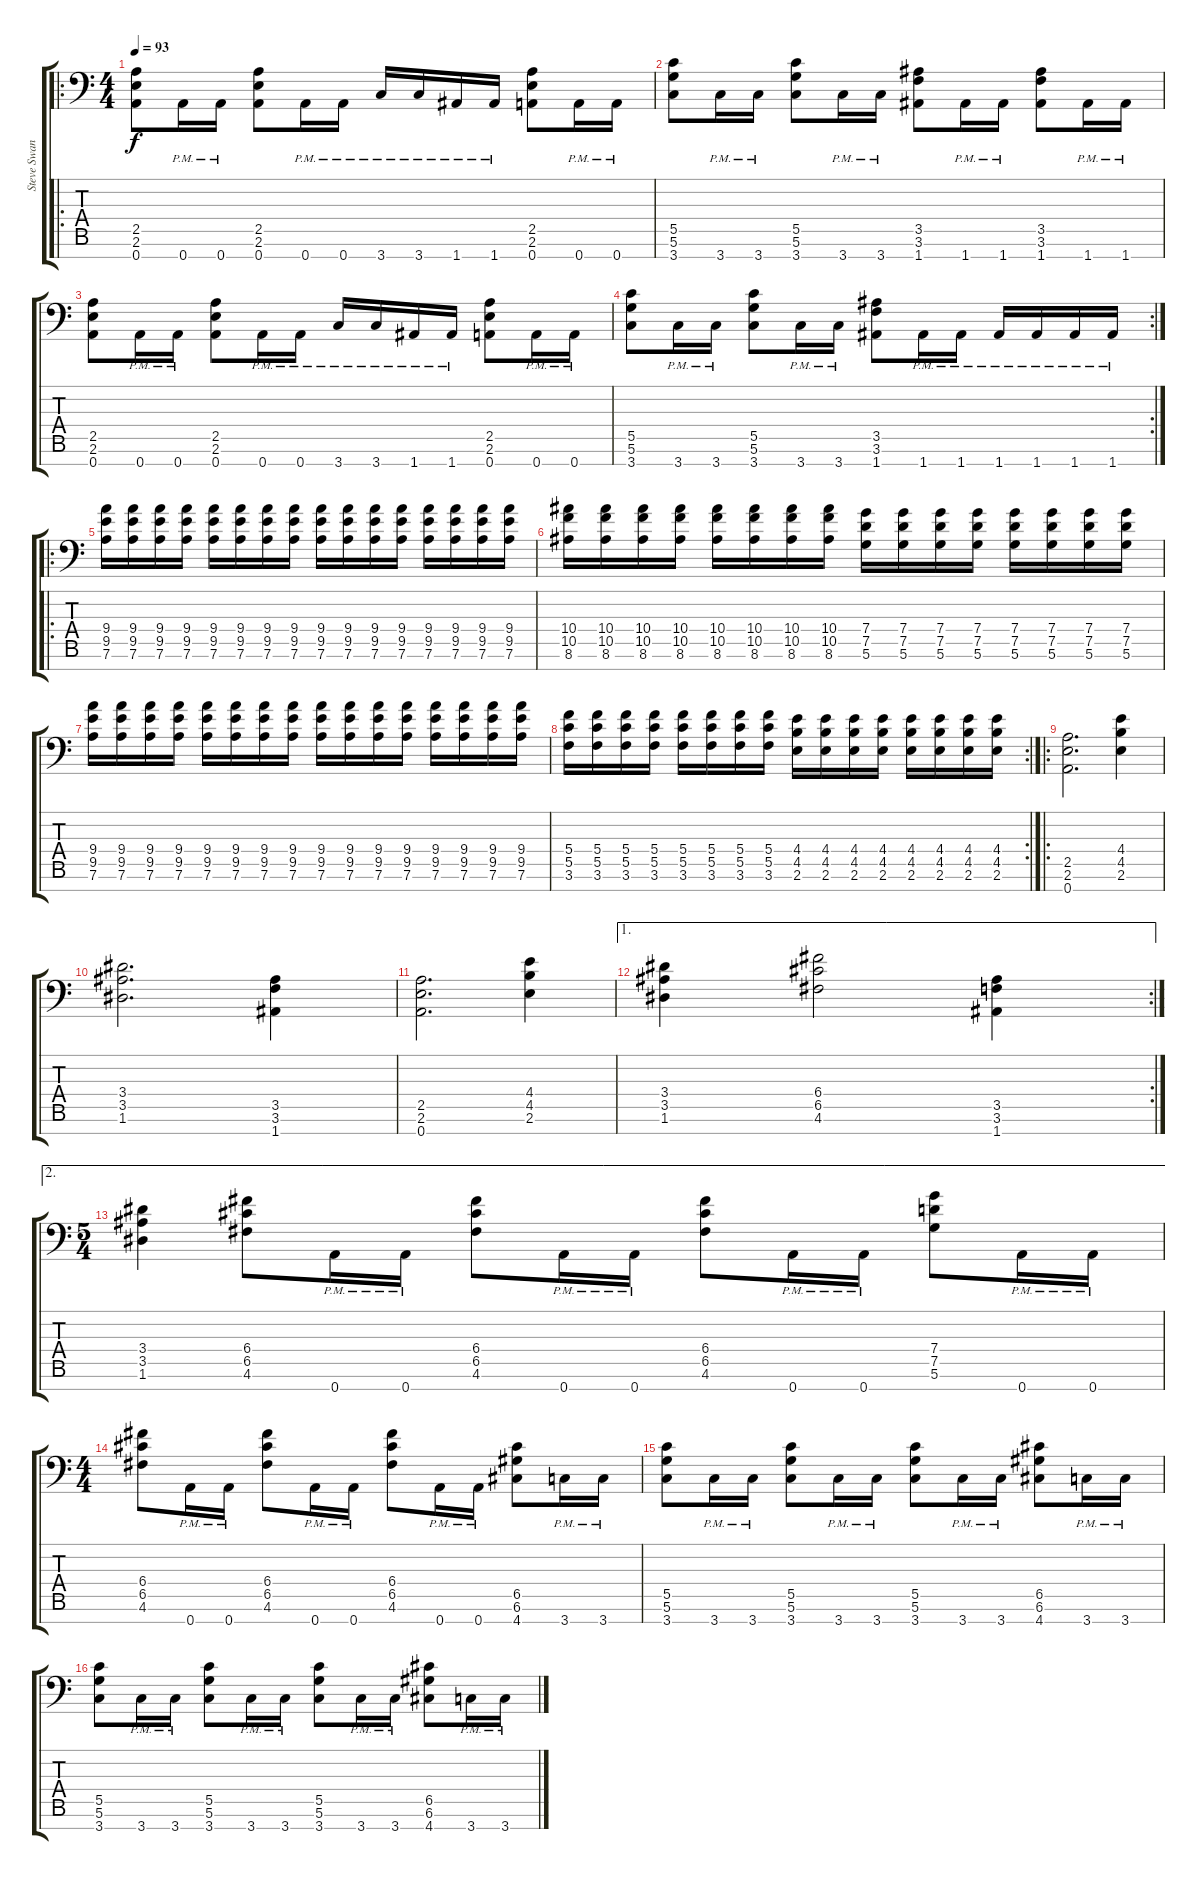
\track ("Steve Swanson" "Steve Swan") {instrument distortionguitar}
\staff {score tabs}
\tuning (D4 A3 F3 C3 G2 D2 A1) {hide}
\ro
\ts (4 4)
\tempo 93
\clef f4
\ks c
(2.5 2.6 0.7).8{dy f} 0.7{pm}.16 0.7{pm}.16 (2.5 2.6 0.7).8 0.7{pm}.16 0.7{pm}.16 3.7{pm}.16 3.7{pm}.16 1.7{pm}.16 1.7{pm}.16 (2.5 2.6 0.7).8 0.7{pm}.16 0.7{pm}.16 |
(5.5 5.6 3.7).8 3.7{pm}.16 3.7{pm}.16 (5.5 5.6 3.7).8 3.7{pm}.16 3.7{pm}.16 (3.5 3.6 1.7).8 1.7{pm}.16 1.7{pm}.16 (3.5 3.6 1.7).8 1.7{pm}.16 1.7{pm}.16 |
(2.5 2.6 0.7).8 0.7{pm}.16 0.7{pm}.16 (2.5 2.6 0.7).8 0.7{pm}.16 0.7{pm}.16 3.7{pm}.16 3.7{pm}.16 1.7{pm}.16 1.7{pm}.16 (2.5 2.6 0.7).8 0.7{pm}.16 0.7{pm}.16 |
\rc 2
(5.5 5.6 3.7).8 3.7{pm}.16 3.7{pm}.16 (5.5 5.6 3.7).8 3.7{pm}.16 3.7{pm}.16 (3.5 3.6 1.7).8 1.7{pm}.16 1.7{pm}.16 1.7{pm}.16 1.7{pm}.16 1.7{pm}.16 1.7{pm}.16 |
\ro
(9.4 9.5 7.6).16 (9.4 9.5 7.6).16 (9.4 9.5 7.6).16 (9.4 9.5 7.6).16 (9.4 9.5 7.6).16 (9.4 9.5 7.6).16 (9.4 9.5 7.6).16 (9.4 9.5 7.6).16 (9.4 9.5 7.6).16 (9.4 9.5 7.6).16 (9.4 9.5 7.6).16 (9.4 9.5 7.6).16 (9.4 9.5 7.6).16 (9.4 9.5 7.6).16 (9.4 9.5 7.6).16 (9.4 9.5 7.6).16 |
(10.4 10.5 8.6).16 (10.4 10.5 8.6).16 (10.4 10.5 8.6).16 (10.4 10.5 8.6).16 (10.4 10.5 8.6).16 (10.4 10.5 8.6).16 (10.4 10.5 8.6).16 (10.4 10.5 8.6).16 (7.4 7.5 5.6).16 (7.4 7.5 5.6).16 (7.4 7.5 5.6).16 (7.4 7.5 5.6).16 (7.4 7.5 5.6).16 (7.4 7.5 5.6).16 (7.4 7.5 5.6).16 (7.4 7.5 5.6).16 |
(9.4 9.5 7.6).16 (9.4 9.5 7.6).16 (9.4 9.5 7.6).16 (9.4 9.5 7.6).16 (9.4 9.5 7.6).16 (9.4 9.5 7.6).16 (9.4 9.5 7.6).16 (9.4 9.5 7.6).16 (9.4 9.5 7.6).16 (9.4 9.5 7.6).16 (9.4 9.5 7.6).16 (9.4 9.5 7.6).16 (9.4 9.5 7.6).16 (9.4 9.5 7.6).16 (9.4 9.5 7.6).16 (9.4 9.5 7.6).16 |
\rc 2
(5.4 5.5 3.6).16 (5.4 5.5 3.6).16 (5.4 5.5 3.6).16 (5.4 5.5 3.6).16 (5.4 5.5 3.6).16 (5.4 5.5 3.6).16 (5.4 5.5 3.6).16 (5.4 5.5 3.6).16 (4.4 4.5 2.6).16 (4.4 4.5 2.6).16 (4.4 4.5 2.6).16 (4.4 4.5 2.6).16 (4.4 4.5 2.6).16 (4.4 4.5 2.6).16 (4.4 4.5 2.6).16 (4.4 4.5 2.6).16 |
\ro
(2.5 2.6 0.7).2{d} (4.4 4.5 2.6).4 |
(3.4 3.5 1.6).2{d} (3.5 3.6 1.7).4 |
(2.5 2.6 0.7).2{d} (4.4 4.5 2.6).4 |
\ae 1
\rc 2
(3.4 3.5 1.6).4 (6.4 6.5 4.6).2 (3.5 3.6 1.7).4 |
\ae 2
\ts (5 4)
(3.4 3.5 1.6).4 (6.4 6.5 4.6).8 0.7{pm}.16 0.7{pm}.16 (6.4 6.5 4.6).8 0.7{pm}.16 0.7{pm}.16 (6.4 6.5 4.6).8 0.7{pm}.16 0.7{pm}.16 (7.4 7.5 5.6).8 0.7{pm}.16 0.7{pm}.16 |
\ts (4 4)
(6.4 6.5 4.6).8 0.7{pm}.16 0.7{pm}.16 (6.4 6.5 4.6).8 0.7{pm}.16 0.7{pm}.16 (6.4 6.5 4.6).8 0.7{pm}.16 0.7{pm}.16 (6.5 6.6 4.7).8 3.7{pm}.16 3.7{pm}.16 |
(5.5 5.6 3.7).8 3.7{pm}.16 3.7{pm}.16 (5.5 5.6 3.7).8 3.7{pm}.16 3.7{pm}.16 (5.5 5.6 3.7).8 3.7{pm}.16 3.7{pm}.16 (6.5 6.6 4.7).8 3.7{pm}.16 3.7{pm}.16 |
(5.5 5.6 3.7).8 3.7{pm}.16 3.7{pm}.16 (5.5 5.6 3.7).8 3.7{pm}.16 3.7{pm}.16 (5.5 5.6 3.7).8 3.7{pm}.16 3.7{pm}.16 (6.5 6.6 4.7).8 3.7{pm}.16 3.7{pm}.16
